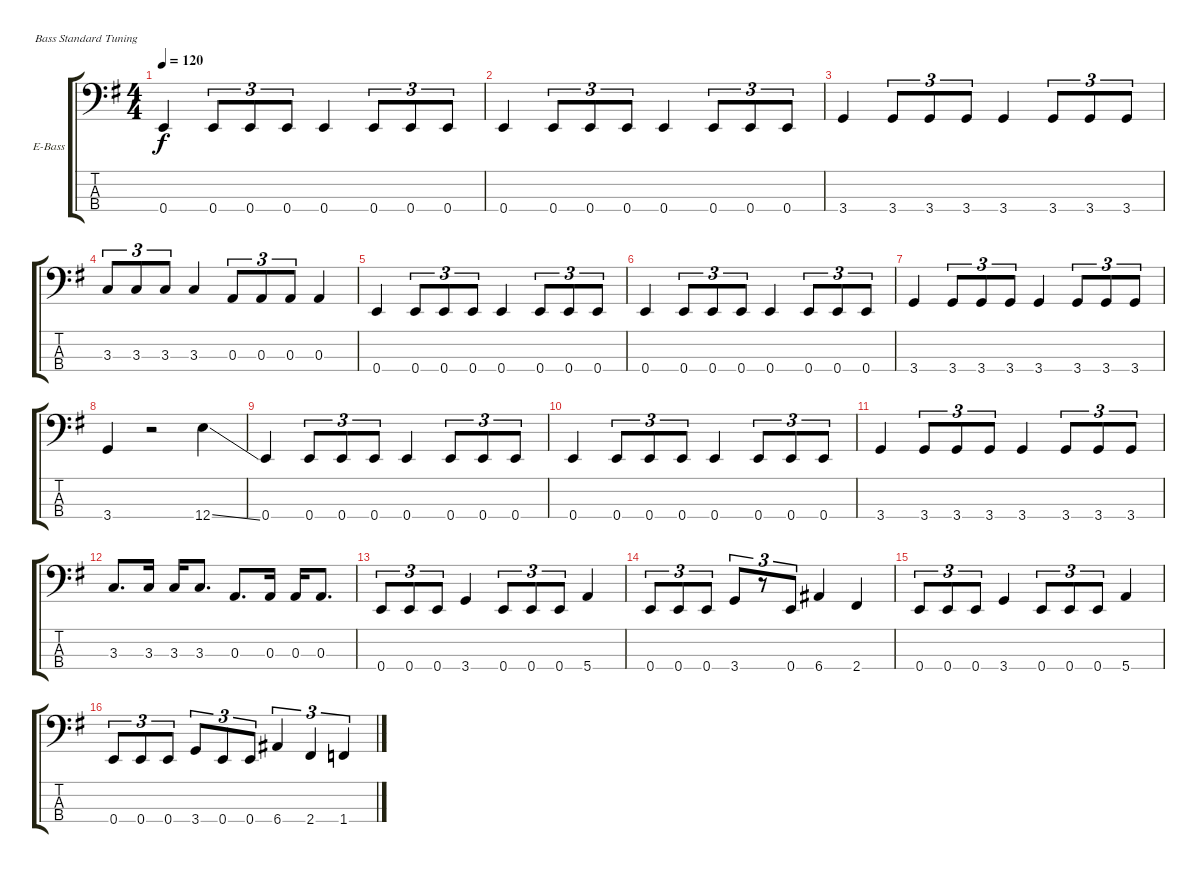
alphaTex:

\defaultSystemsLayout 4
\bracketExtendMode groupsimilarinstruments
\firstSystemTrackNameOrientation horizontal
\otherSystemsTrackNameOrientation horizontal
\track ("Electric Bass" "E-Bass") {multiBarRest instrument electricbasspick}
\staff {score tabs}
\tuning (G2 D2 A1 E1)
\ts (4 4)
\tempo 120
\clef f4
\ks g
0.4.4{dy f} 0.4.8{tu (3 2)} 0.4.8{tu (3 2)} 0.4.8{tu (3 2)} 0.4.4 0.4.8{tu (3 2)} 0.4.8{tu (3 2)} 0.4.8{tu (3 2)} |
0.4.4 0.4.8{tu (3 2)} 0.4.8{tu (3 2)} 0.4.8{tu (3 2)} 0.4.4 0.4.8{tu (3 2)} 0.4.8{tu (3 2)} 0.4.8{tu (3 2)} |
3.4.4 3.4.8{tu (3 2)} 3.4.8{tu (3 2)} 3.4.8{tu (3 2)} 3.4.4 3.4.8{tu (3 2)} 3.4.8{tu (3 2)} 3.4.8{tu (3 2)} |
3.3.8{tu (3 2)} 3.3.8{tu (3 2)} 3.3.8{tu (3 2)} 3.3.4 0.3.8{tu (3 2)} 0.3.8{tu (3 2)} 0.3.8{tu (3 2)} 0.3.4 |
0.4.4 0.4.8{tu (3 2)} 0.4.8{tu (3 2)} 0.4.8{tu (3 2)} 0.4.4 0.4.8{tu (3 2)} 0.4.8{tu (3 2)} 0.4.8{tu (3 2)} |
0.4.4 0.4.8{tu (3 2)} 0.4.8{tu (3 2)} 0.4.8{tu (3 2)} 0.4.4 0.4.8{tu (3 2)} 0.4.8{tu (3 2)} 0.4.8{tu (3 2)} |
3.4.4 3.4.8{tu (3 2)} 3.4.8{tu (3 2)} 3.4.8{tu (3 2)} 3.4.4 3.4.8{tu (3 2)} 3.4.8{tu (3 2)} 3.4.8{tu (3 2)} |
3.4.4 r.2 12.4{ss}.4 |
0.4.4 0.4.8{tu (3 2)} 0.4.8{tu (3 2)} 0.4.8{tu (3 2)} 0.4.4 0.4.8{tu (3 2)} 0.4.8{tu (3 2)} 0.4.8{tu (3 2)} |
0.4.4 0.4.8{tu (3 2)} 0.4.8{tu (3 2)} 0.4.8{tu (3 2)} 0.4.4 0.4.8{tu (3 2)} 0.4.8{tu (3 2)} 0.4.8{tu (3 2)} |
3.4.4 3.4.8{tu (3 2)} 3.4.8{tu (3 2)} 3.4.8{tu (3 2)} 3.4.4 3.4.8{tu (3 2)} 3.4.8{tu (3 2)} 3.4.8{tu (3 2)} |
3.3.8{d} 3.3.16 3.3.16 3.3.8{d} 0.3.8{d} 0.3.16 0.3.16 0.3.8{d} |
0.4.8{tu (3 2)} 0.4.8{tu (3 2)} 0.4.8{tu (3 2)} 3.4.4 0.4.8{tu (3 2)} 0.4.8{tu (3 2)} 0.4.8{tu (3 2)} 5.4.4 |
0.4.8{tu (3 2)} 0.4.8{tu (3 2)} 0.4.8{tu (3 2)} 3.4.8{tu (3 2)} r.8{tu (3 2)} 0.4.8{tu (3 2)} 6.4.4 2.4.4 |
0.4.8{tu (3 2)} 0.4.8{tu (3 2)} 0.4.8{tu (3 2)} 3.4.4 0.4.8{tu (3 2)} 0.4.8{tu (3 2)} 0.4.8{tu (3 2)} 5.4.4 |
0.4.8{tu (3 2)} 0.4.8{tu (3 2)} 0.4.8{tu (3 2)} 3.4.8{tu (3 2)} 0.4.8{tu (3 2)} 0.4.8{tu (3 2)} 6.4.4{tu (3 2)} 2.4.4{tu (3 2)} 1.4.4{tu (3 2)}
